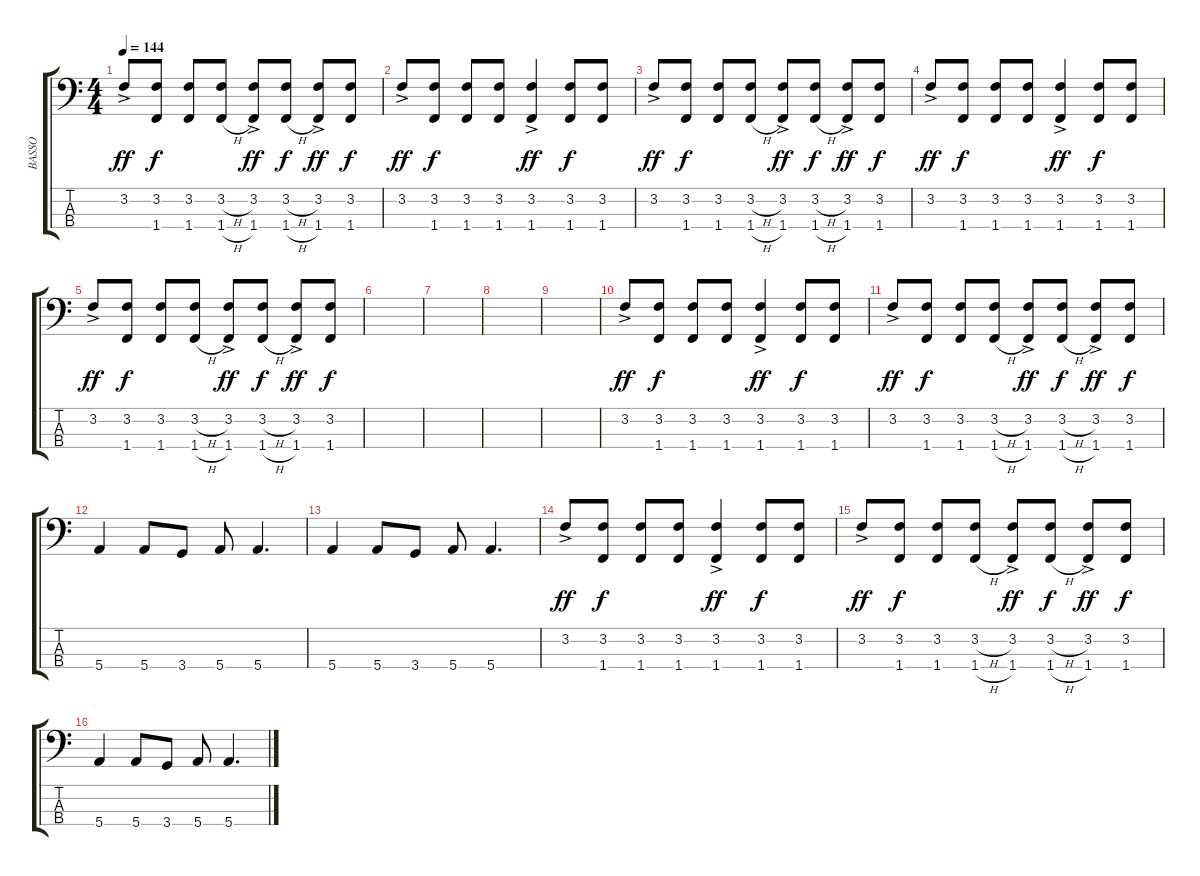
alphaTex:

\track ("BASSO" "BASSO") {instrument electricbassfinger}
\staff {score tabs}
\tuning (G2 D2 A1 E1) {hide}
\ts (4 4)
\tempo 144
\clef f4
\ks c
3.2{ac}.8{dy ff} (3.2 1.4).8{dy f} (3.2 1.4).8 (3.2{h} 1.4{h}).8 (3.2 1.4{ac}).8{dy ff} (3.2{h} 1.4{h}).8{dy f} (3.2 1.4{ac}).8{dy ff} (3.2 1.4).8{dy f} |
3.2{ac}.8{dy ff} (3.2 1.4).8{dy f} (3.2 1.4).8 (3.2 1.4).8 (3.2 1.4{ac}).4{dy ff} (3.2 1.4).8{dy f} (3.2 1.4).8 |
3.2{ac}.8{dy ff} (3.2 1.4).8{dy f} (3.2 1.4).8 (3.2{h} 1.4{h}).8 (3.2 1.4{ac}).8{dy ff} (3.2{h} 1.4{h}).8{dy f} (3.2 1.4{ac}).8{dy ff} (3.2 1.4).8{dy f} |
3.2{ac}.8{dy ff} (3.2 1.4).8{dy f} (3.2 1.4).8 (3.2 1.4).8 (3.2 1.4{ac}).4{dy ff} (3.2 1.4).8{dy f} (3.2 1.4).8 |
3.2{ac}.8{dy ff} (3.2 1.4).8{dy f} (3.2 1.4).8 (3.2{h} 1.4{h}).8 (3.2 1.4{ac}).8{dy ff} (3.2{h} 1.4{h}).8{dy f} (3.2 1.4{ac}).8{dy ff} (3.2 1.4).8{dy f} |
|
|
|
|
3.2{ac}.8{dy ff} (3.2 1.4).8{dy f} (3.2 1.4).8 (3.2 1.4).8 (3.2 1.4{ac}).4{dy ff} (3.2 1.4).8{dy f} (3.2 1.4).8 |
3.2{ac}.8{dy ff} (3.2 1.4).8{dy f} (3.2 1.4).8 (3.2{h} 1.4{h}).8 (3.2 1.4{ac}).8{dy ff} (3.2{h} 1.4{h}).8{dy f} (3.2 1.4{ac}).8{dy ff} (3.2 1.4).8{dy f} |
5.4.4 5.4.8 3.4.8 5.4.8 5.4.4{d} |
5.4.4 5.4.8 3.4.8 5.4.8 5.4.4{d} |
3.2{ac}.8{dy ff} (3.2 1.4).8{dy f} (3.2 1.4).8 (3.2 1.4).8 (3.2 1.4{ac}).4{dy ff} (3.2 1.4).8{dy f} (3.2 1.4).8 |
3.2{ac}.8{dy ff} (3.2 1.4).8{dy f} (3.2 1.4).8 (3.2{h} 1.4{h}).8 (3.2 1.4{ac}).8{dy ff} (3.2{h} 1.4{h}).8{dy f} (3.2 1.4{ac}).8{dy ff} (3.2 1.4).8{dy f} |
5.4.4 5.4.8 3.4.8 5.4.8 5.4.4{d}
